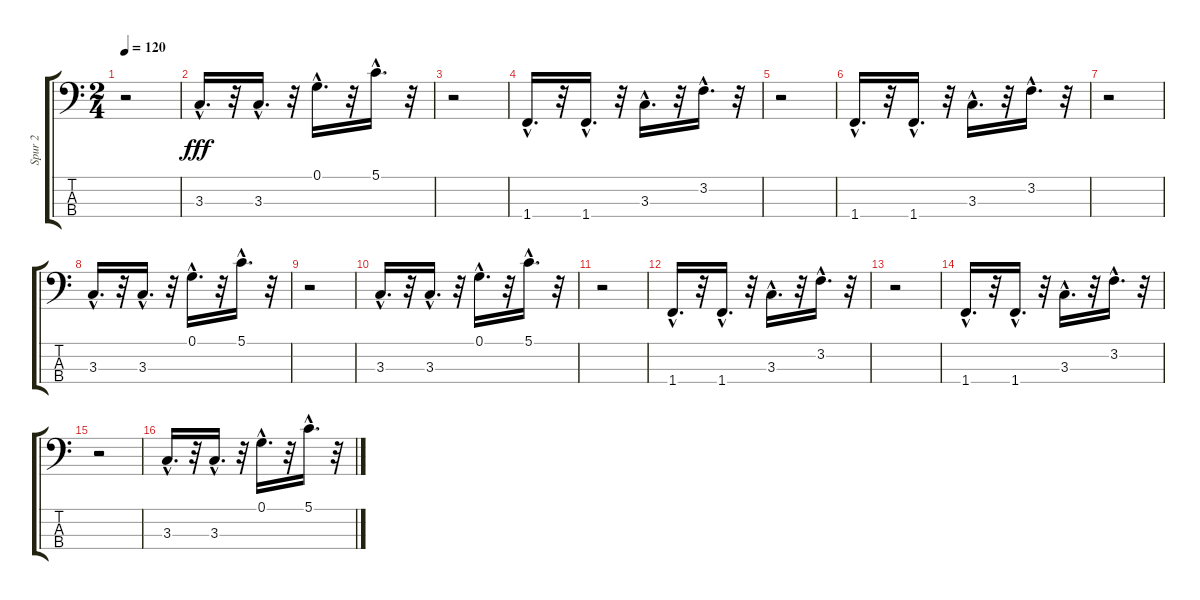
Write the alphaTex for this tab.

\track ("Spur 2" "Spur 2") {instrument fretlessbass}
\staff {score tabs}
\tuning (G2 D2 A1 E1) {hide}
\ts (2 4)
\tempo 120
\clef f4
\ks c
r.2{dy fff} |
3.3{hac}.16{d} r.32 3.3{hac}.16{d} r.32 0.1{hac}.16{d} r.32 5.1{hac}.16{d} r.32 |
r.2 |
1.4{hac}.16{d} r.32 1.4{hac}.16{d} r.32 3.3{hac}.16{d} r.32 3.2{hac}.16{d} r.32 |
r.2 |
1.4{hac}.16{d} r.32 1.4{hac}.16{d} r.32 3.3{hac}.16{d} r.32 3.2{hac}.16{d} r.32 |
r.2 |
3.3{hac}.16{d} r.32 3.3{hac}.16{d} r.32 0.1{hac}.16{d} r.32 5.1{hac}.16{d} r.32 |
r.2 |
3.3{hac}.16{d} r.32 3.3{hac}.16{d} r.32 0.1{hac}.16{d} r.32 5.1{hac}.16{d} r.32 |
r.2 |
1.4{hac}.16{d} r.32 1.4{hac}.16{d} r.32 3.3{hac}.16{d} r.32 3.2{hac}.16{d} r.32 |
r.2 |
1.4{hac}.16{d} r.32 1.4{hac}.16{d} r.32 3.3{hac}.16{d} r.32 3.2{hac}.16{d} r.32 |
r.2 |
3.3{hac}.16{d} r.32 3.3{hac}.16{d} r.32 0.1{hac}.16{d} r.32 5.1{hac}.16{d} r.32
